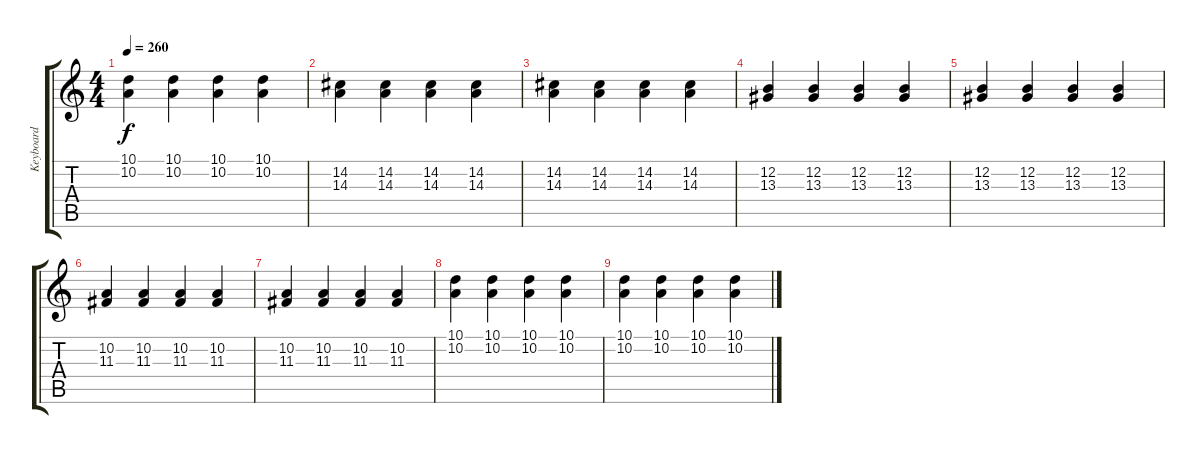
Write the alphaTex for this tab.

\track ("Keyboard" "Keyboard") {instrument honkytonkpiano}
\staff {score tabs}
\tuning (E4 B3 G3 D3 A2 E2) {hide}
\ts (4 4)
\tempo 260
\clef g2
\ks c
(10.1 10.2).4{dy f} (10.1 10.2).4 (10.1 10.2).4 (10.1 10.2).4 |
(14.2 14.3).4 (14.2 14.3).4 (14.2 14.3).4 (14.2 14.3).4 |
(14.2 14.3).4 (14.2 14.3).4 (14.2 14.3).4 (14.2 14.3).4 |
(12.2 13.3).4 (12.2 13.3).4 (12.2 13.3).4 (12.2 13.3).4 |
(12.2 13.3).4 (12.2 13.3).4 (12.2 13.3).4 (12.2 13.3).4 |
(10.2 11.3).4 (10.2 11.3).4 (10.2 11.3).4 (10.2 11.3).4 |
(10.2 11.3).4 (10.2 11.3).4 (10.2 11.3).4 (10.2 11.3).4 |
(10.1 10.2).4 (10.1 10.2).4 (10.1 10.2).4 (10.1 10.2).4 |
(10.1 10.2).4 (10.1 10.2).4 (10.1 10.2).4 (10.1 10.2).4
